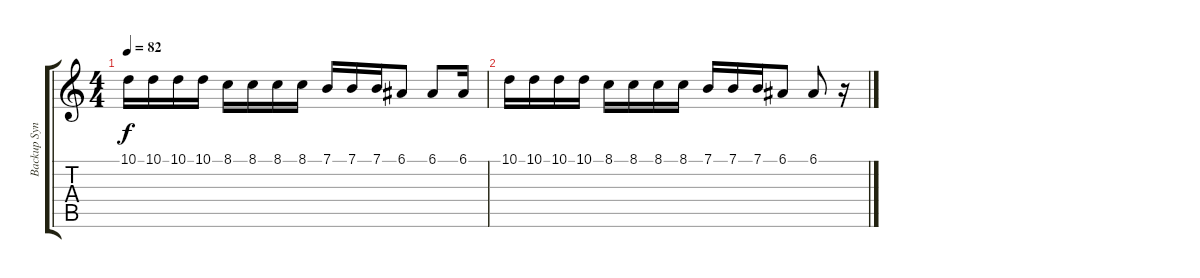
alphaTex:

\track ("Backup Synth" "Backup Syn") {instrument marimba}
\staff {score tabs}
\tuning (E4 B3 G3 D3 A2 E2) {hide}
\ts (4 4)
\tempo 82
\clef g2
\ks c
10.1.16{dy f} 10.1.16 10.1.16 10.1.16 8.1.16 8.1.16 8.1.16 8.1.16 7.1.16 7.1.16 7.1.16 6.1.8 6.1.8 6.1.16 |
10.1.16 10.1.16 10.1.16 10.1.16 8.1.16 8.1.16 8.1.16 8.1.16 7.1.16 7.1.16 7.1.16 6.1.8 6.1.8 r.16
